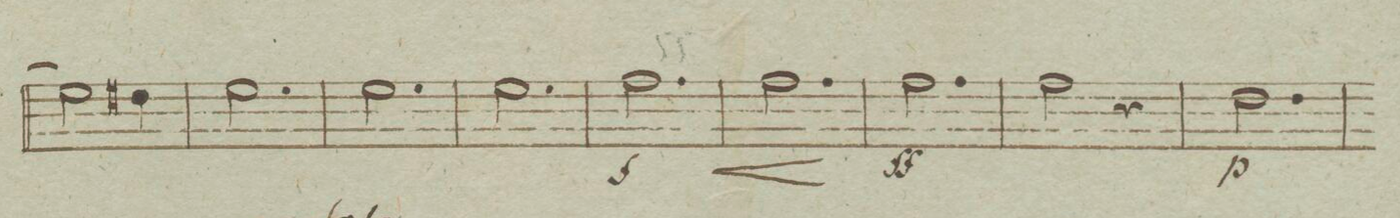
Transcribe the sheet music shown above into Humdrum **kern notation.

**kern	**dynam
*I"Clarinetto 1o. in B	*
*clefG2	*
*k[b-e-]	*
*M3/4	*
2dd\]	.
4cc#X\	.
=52	=52
2.dd\	.
=53	=53
2.dd\	.
=54	=54
2.dd\	.
=55	=55
2.ee-\	f
=56	=56
2.ee-\	<
.	[
=57	=57
2.ee-\	ff
=58	=58
2ee-\	.
4r	.
=59	=59
2.cc\	p
=60	=60
*-	*-
